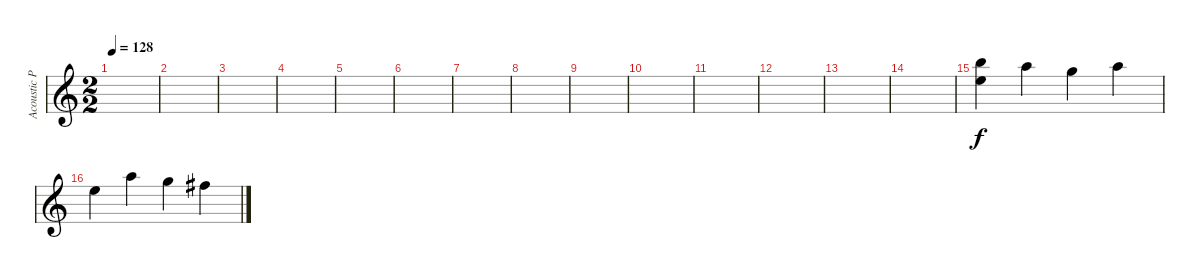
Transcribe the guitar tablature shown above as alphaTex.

\track ("Acoustic Piano" "Acoustic P") {instrument acousticgrandpiano}
\staff {score}
\tuning (E4 B3 G3 D3 A2 E2 B1) {hide}
\ts (2 2)
\tempo 128
\clef g2
\ks c
|
|
|
|
|
|
|
|
|
|
|
|
|
|
(19.1 17.2).4 17.1.4 15.1.4 17.1.4 |
12.1.4 17.1.4 15.1.4 14.1.4
